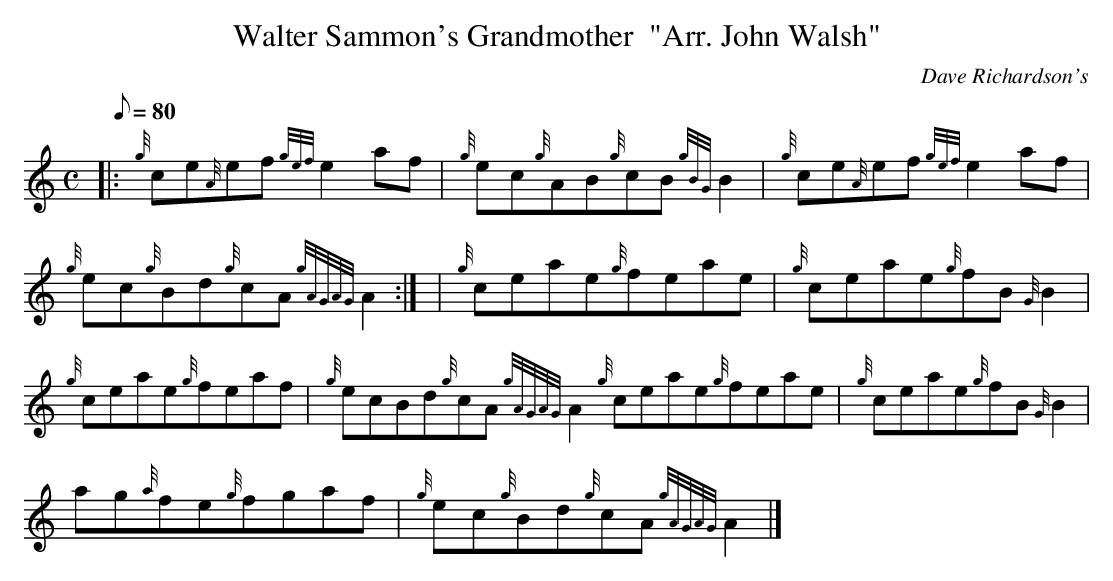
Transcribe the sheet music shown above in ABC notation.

X:1
T:Walter Sammon's Grandmother  "Arr. John Walsh"
M:C
L:1/8
Q:80
C:Dave Richardson's
K:HP
|: {g}ce{A}ef{gef}e2af | \
{g}ec{g}AB{g}cB{gBG}B2 | \
{g}ce{A}ef{gef}e2af |
{g}ec{g}Bd{g}cA{gAGAG}A2:| [ | \
{g}ceae{g}feae | \
{g}ceae{g}fB{G}B2 |
{g}ceae{g}feaf | \
{g}ecBd{g}cA{gAGAG}A2{g}ceae{g}feae | \
{g}ceae{g}fB{G}B2 |
ag{a}fe{g}fgaf | \
{g}ec{g}Bd{g}cA{gAGAG}A2|]
